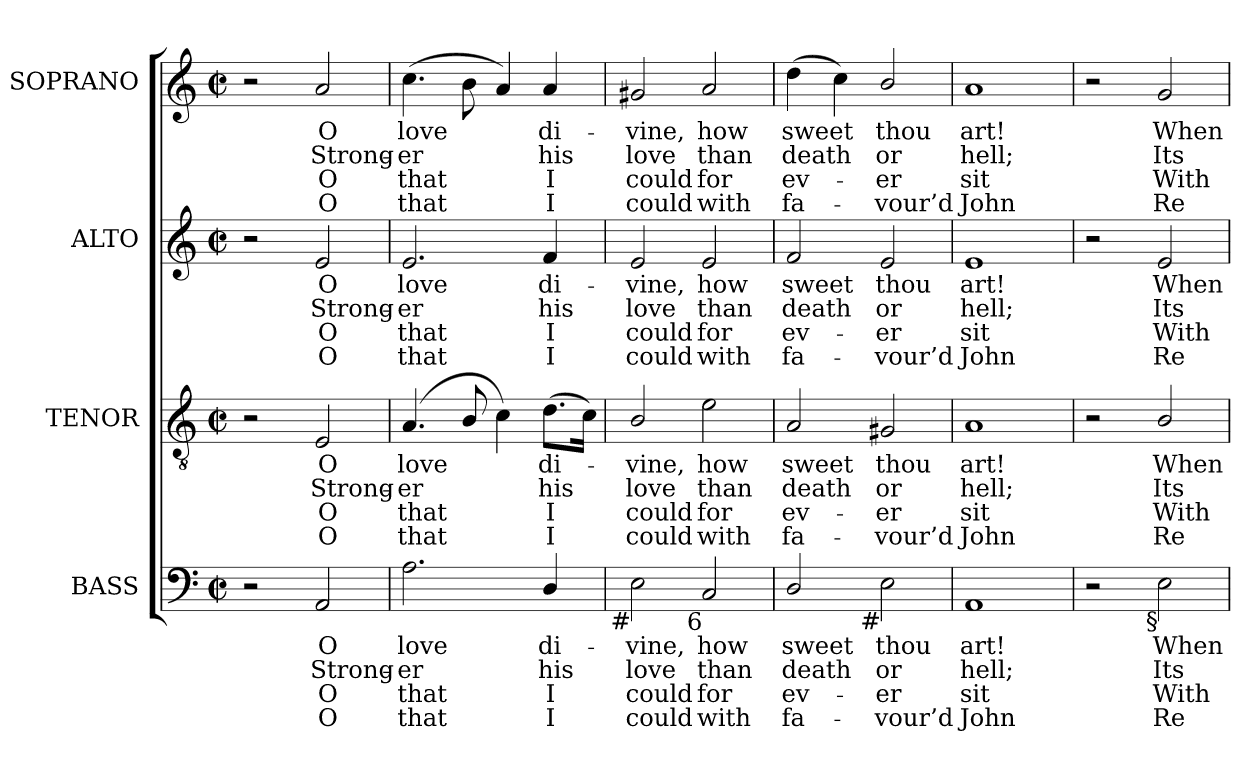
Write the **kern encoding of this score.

**kern	**text	**text	**text	**text	**kern	**text	**text	**text	**text	**kern	**text	**text	**text	**text	**kern	**text	**text	**text	**text
*part4	*part4	*part4	*part4	*part4	*part3	*part3	*part3	*part3	*part3	*part2	*part2	*part2	*part2	*part2	*part1	*part1	*part1	*part1	*part1
*staff4	*staff4	*staff4	*staff4	*staff4	*staff3	*staff3	*staff3	*staff3	*staff3	*staff2	*staff2	*staff2	*staff2	*staff2	*staff1	*staff1	*staff1	*staff1	*staff1
*I"BASS	*	*	*	*	*I"TENOR	*	*	*	*	*I"ALTO	*	*	*	*	*I"SOPRANO	*	*	*	*
*I'B.	*	*	*	*	*I'T.	*	*	*	*	*I'A.	*	*	*	*	*I'S.	*	*	*	*
!!LO:PB:g=z
*clefF4	*	*	*	*	*clefGv2	*	*	*	*	*clefG2	*	*	*	*	*clefG2	*	*	*	*
*	*	*	*	*	*ITrd7c12	*	*	*	*	*	*	*	*	*	*	*	*	*	*
*k[]	*	*	*	*	*k[]	*	*	*	*	*k[]	*	*	*	*	*k[]	*	*	*	*
*a:	*	*	*	*	*a:	*	*	*	*	*a:	*	*	*	*	*a:	*	*	*	*
*M2/2	*	*	*	*	*M2/2	*	*	*	*	*M2/2	*	*	*	*	*M2/2	*	*	*	*
*met(c|)	*	*	*	*	*met(c|)	*	*	*	*	*met(c|)	*	*	*	*	*met(c|)	*	*	*	*
=1	=1	=1	=1	=1	=1	=1	=1	=1	=1	=1	=1	=1	=1	=1	=1	=1	=1	=1	=1
2r	.	.	.	.	2r	.	.	.	.	2r	.	.	.	.	2r	.	.	.	.
!	!LO:LY:b:color=#000000	!LO:LY:b:color=#000000	!LO:LY:b:color=#000000	!LO:LY:b:color=#000000	!	!	!	!	!	!	!	!	!	!	!	!	!	!	!
!	!	!	!	!	!	!LO:LY:b:color=#000000	!LO:LY:b:color=#000000	!LO:LY:b:color=#000000	!LO:LY:b:color=#000000	!	!	!	!	!	!	!	!	!	!
!	!	!	!	!	!	!	!	!	!	!	!LO:LY:b:color=#000000	!LO:LY:b:color=#000000	!LO:LY:b:color=#000000	!LO:LY:b:color=#000000	!	!	!	!	!
!	!	!	!	!	!	!	!	!	!	!	!	!	!	!	!	!LO:LY:b:color=#000000	!LO:LY:b:color=#000000	!LO:LY:b:color=#000000	!LO:LY:b:color=#000000
2AAi/	O	Strong-	O	O	2EEi/	O	Strong-	O	O	2ei/	O	Strong-	O	O	2ai/	O	Strong-	O	O
=2	=2	=2	=2	=2	=2	=2	=2	=2	=2	=2	=2	=2	=2	=2	=2	=2	=2	=2	=2
!	!LO:LY:b:color=#000000	!LO:LY:b:color=#000000	!LO:LY:b:color=#000000	!LO:LY:b:color=#000000	!	!	!	!	!	!	!	!	!	!	!	!	!	!	!
!	!	!	!	!	!	!LO:LY:b:color=#000000	!LO:LY:b:color=#000000	!LO:LY:b:color=#000000	!LO:LY:b:color=#000000	!	!	!	!	!	!	!	!	!	!
!	!	!	!	!	!	!	!	!	!	!	!LO:LY:b:color=#000000	!LO:LY:b:color=#000000	!LO:LY:b:color=#000000	!LO:LY:b:color=#000000	!	!	!	!	!
!	!	!	!	!	!	!	!	!	!	!	!	!	!	!	!	!LO:LY:b:color=#000000	!LO:LY:b:color=#000000	!LO:LY:b:color=#000000	!LO:LY:b:color=#000000
2.Ai\	love	-er	that	that	(4.AAi/	love	-er	that	that	2.ei/	love	-er	that	that	(4.cci\	love	-er	that	that
.	.	.	.	.	8BBi/	.	.	.	.	.	.	.	.	.	8bi\	.	.	.	.
.	.	.	.	.	4Ci\)	.	.	.	.	.	.	.	.	.	4ai/)	.	.	.	.
!	!LO:LY:b:color=#000000	!LO:LY:b:color=#000000	!LO:LY:b:color=#000000	!LO:LY:b:color=#000000	!	!	!	!	!	!	!	!	!	!	!	!	!	!	!
!	!	!	!	!	!	!LO:LY:b:color=#000000	!LO:LY:b:color=#000000	!LO:LY:b:color=#000000	!LO:LY:b:color=#000000	!	!	!	!	!	!	!	!	!	!
!	!	!	!	!	!	!	!	!	!	!	!LO:LY:b:color=#000000	!LO:LY:b:color=#000000	!LO:LY:b:color=#000000	!LO:LY:b:color=#000000	!	!	!	!	!
!	!	!	!	!	!	!	!	!	!	!	!	!	!	!	!	!LO:LY:b:color=#000000	!LO:LY:b:color=#000000	!LO:LY:b:color=#000000	!LO:LY:b:color=#000000
4Di/	di-	his	I	I	(8.Di\L	di-	his	I	I	4fi/	di-	his	I	I	4ai/	di-	his	I	I
.	.	.	.	.	16Ci\Jk)	.	.	.	.	.	.	.	.	.	.	.	.	.	.
=3	=3	=3	=3	=3	=3	=3	=3	=3	=3	=3	=3	=3	=3	=3	=3	=3	=3	=3	=3
!	!LO:LY:b:color=#000000	!LO:LY:b:color=#000000	!LO:LY:b:color=#000000	!LO:LY:b:color=#000000	!	!	!	!	!	!	!	!	!	!	!	!	!	!	!
!	!	!	!	!	!	!LO:LY:b:color=#000000	!LO:LY:b:color=#000000	!LO:LY:b:color=#000000	!LO:LY:b:color=#000000	!	!	!	!	!	!	!	!	!	!
!	!	!	!	!	!	!	!	!	!	!	!LO:LY:b:color=#000000	!LO:LY:b:color=#000000	!LO:LY:b:color=#000000	!LO:LY:b:color=#000000	!	!	!	!	!
!LO:TX:b:rj:t=#	!	!	!	!	!	!	!	!	!	!	!	!	!	!	!	!	!	!	!
!	!	!	!	!	!	!	!	!	!	!	!	!	!	!	!	!LO:LY:b:color=#000000	!LO:LY:b:color=#000000	!LO:LY:b:color=#000000	!LO:LY:b:color=#000000
2Ei\	-vine,	love	could	could	2BBi/	-vine,	love	could	could	2ei/	-vine,	love	could	could	2g#Xi/	-vine,	love	could	could
!	!LO:LY:b:color=#000000	!LO:LY:b:color=#000000	!LO:LY:b:color=#000000	!LO:LY:b:color=#000000	!	!	!	!	!	!	!	!	!	!	!	!	!	!	!
!	!	!	!	!	!	!LO:LY:b:color=#000000	!LO:LY:b:color=#000000	!LO:LY:b:color=#000000	!LO:LY:b:color=#000000	!	!	!	!	!	!	!	!	!	!
!	!	!	!	!	!	!	!	!	!	!	!LO:LY:b:color=#000000	!LO:LY:b:color=#000000	!LO:LY:b:color=#000000	!LO:LY:b:color=#000000	!	!	!	!	!
!LO:TX:b:rj:t=6	!	!	!	!	!	!	!	!	!	!	!	!	!	!	!	!	!	!	!
!	!	!	!	!	!	!	!	!	!	!	!	!	!	!	!	!LO:LY:b:color=#000000	!LO:LY:b:color=#000000	!LO:LY:b:color=#000000	!LO:LY:b:color=#000000
2Ci/	how	than	for	with	2Ei\	how	than	for	with	2ei/	how	than	for	with	2ai/	how	than	for	with
=4	=4	=4	=4	=4	=4	=4	=4	=4	=4	=4	=4	=4	=4	=4	=4	=4	=4	=4	=4
!	!LO:LY:b:color=#000000	!LO:LY:b:color=#000000	!LO:LY:b:color=#000000	!LO:LY:b:color=#000000	!	!	!	!	!	!	!	!	!	!	!	!	!	!	!
!	!	!	!	!	!	!LO:LY:b:color=#000000	!LO:LY:b:color=#000000	!LO:LY:b:color=#000000	!LO:LY:b:color=#000000	!	!	!	!	!	!	!	!	!	!
!	!	!	!	!	!	!	!	!	!	!	!LO:LY:b:color=#000000	!LO:LY:b:color=#000000	!LO:LY:b:color=#000000	!LO:LY:b:color=#000000	!	!	!	!	!
!	!	!	!	!	!	!	!	!	!	!	!	!	!	!	!	!LO:LY:b:color=#000000	!LO:LY:b:color=#000000	!LO:LY:b:color=#000000	!LO:LY:b:color=#000000
2Di/	sweet	death	ev-	-fa-	2AAi/	sweet	death	ev-	-fa-	2fi/	sweet	death	ev-	-fa-	(4ddi\	sweet	death	ev-	-fa-
.	.	.	.	.	.	.	.	.	.	.	.	.	.	.	4cci\)	.	.	.	.
!	!LO:LY:b:color=#000000	!LO:LY:b:color=#000000	!LO:LY:b:color=#000000	!LO:LY:b:color=#000000	!	!	!	!	!	!	!	!	!	!	!	!	!	!	!
!	!	!	!	!	!	!LO:LY:b:color=#000000	!LO:LY:b:color=#000000	!LO:LY:b:color=#000000	!LO:LY:b:color=#000000	!	!	!	!	!	!	!	!	!	!
!	!	!	!	!	!	!	!	!	!	!	!LO:LY:b:color=#000000	!LO:LY:b:color=#000000	!LO:LY:b:color=#000000	!LO:LY:b:color=#000000	!	!	!	!	!
!LO:TX:b:rj:t=#	!	!	!	!	!	!	!	!	!	!	!	!	!	!	!	!	!	!	!
!	!	!	!	!	!	!	!	!	!	!	!	!	!	!	!	!LO:LY:b:color=#000000	!LO:LY:b:color=#000000	!LO:LY:b:color=#000000	!LO:LY:b:color=#000000
2Ei\	thou	or	-er	vour’d	2GG#Xi/	thou	or	-er	vour’d	2ei/	thou	or	-er	vour’d	2bi/	thou	or	-er	vour’d
=5	=5	=5	=5	=5	=5	=5	=5	=5	=5	=5	=5	=5	=5	=5	=5	=5	=5	=5	=5
!	!LO:LY:b:color=#000000	!LO:LY:b:color=#000000	!LO:LY:b:color=#000000	!LO:LY:b:color=#000000	!	!	!	!	!	!	!	!	!	!	!	!	!	!	!
!	!	!	!	!	!	!LO:LY:b:color=#000000	!LO:LY:b:color=#000000	!LO:LY:b:color=#000000	!LO:LY:b:color=#000000	!	!	!	!	!	!	!	!	!	!
!	!	!	!	!	!	!	!	!	!	!	!LO:LY:b:color=#000000	!LO:LY:b:color=#000000	!LO:LY:b:color=#000000	!LO:LY:b:color=#000000	!	!	!	!	!
!	!	!	!	!	!	!	!	!	!	!	!	!	!	!	!	!LO:LY:b:color=#000000	!LO:LY:b:color=#000000	!LO:LY:b:color=#000000	!LO:LY:b:color=#000000
1AAi	art!	hell;	sit	John	1AAi	art!	hell;	sit	John	1ei	art!	hell;	sit	John	1ai	art!	hell;	sit	John
=6	=6	=6	=6	=6	=6	=6	=6	=6	=6	=6	=6	=6	=6	=6	=6	=6	=6	=6	=6
2r	.	.	.	.	2r	.	.	.	.	2r	.	.	.	.	2r	.	.	.	.
!	!LO:LY:b:color=#000000	!LO:LY:b:color=#000000	!LO:LY:b:color=#000000	!LO:LY:b:color=#000000	!	!	!	!	!	!	!	!	!	!	!	!	!	!	!
!	!	!	!	!	!	!LO:LY:b:color=#000000	!LO:LY:b:color=#000000	!LO:LY:b:color=#000000	!LO:LY:b:color=#000000	!	!	!	!	!	!	!	!	!	!
!	!	!	!	!	!	!	!	!	!	!	!LO:LY:b:color=#000000	!LO:LY:b:color=#000000	!LO:LY:b:color=#000000	!LO:LY:b:color=#000000	!	!	!	!	!
!LO:TX:b:rj:t=§	!	!	!	!	!	!	!	!	!	!	!	!	!	!	!	!	!	!	!
!	!	!	!	!	!	!	!	!	!	!	!	!	!	!	!	!LO:LY:b:color=#000000	!LO:LY:b:color=#000000	!LO:LY:b:color=#000000	!LO:LY:b:color=#000000
2Ei\	When	Its	With	Re-	2BBi/	When	Its	With	Re-	2ei/	When	Its	With	Re-	2gi/	When	Its	With	Re-
=	=	=	=	=	=	=	=	=	=	=	=	=	=	=	=	=	=	=	=
*-	*-	*-	*-	*-	*-	*-	*-	*-	*-	*-	*-	*-	*-	*-	*-	*-	*-	*-	*-
